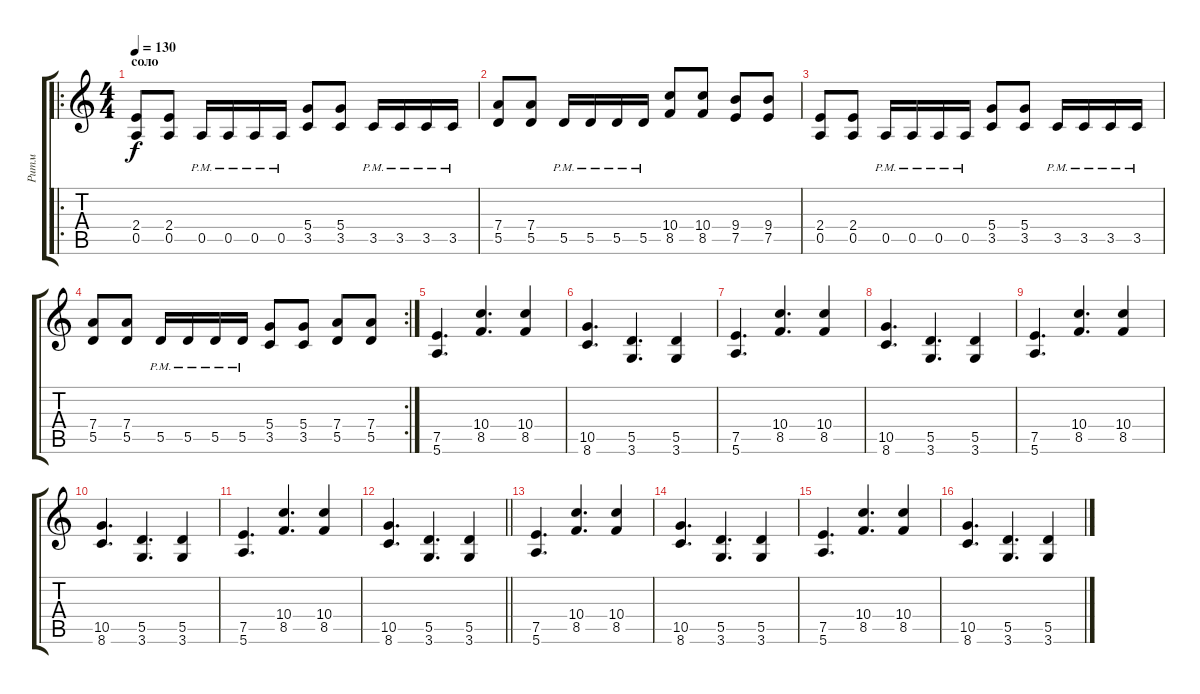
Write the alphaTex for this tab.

\track ("Ритм" "Ритм") {instrument distortionguitar}
\staff {score tabs}
\tuning (E4 B3 G3 D3 A2 E2) {hide}
\ro
\ts (4 4)
\section ("" "соло")
\tempo 130
\clef g2
\ks c
(2.4 0.5).8{dy f} (2.4 0.5).8 0.5{pm}.16 0.5{pm}.16 0.5{pm}.16 0.5{pm}.16 (5.4 3.5).8 (5.4 3.5).8 3.5{pm}.16 3.5{pm}.16 3.5{pm}.16 3.5{pm}.16 |
(7.4 5.5).8 (7.4 5.5).8 5.5{pm}.16 5.5{pm}.16 5.5{pm}.16 5.5{pm}.16 (10.4 8.5).8 (10.4 8.5).8 (9.4 7.5).8 (9.4 7.5).8 |
(2.4 0.5).8 (2.4 0.5).8 0.5{pm}.16 0.5{pm}.16 0.5{pm}.16 0.5{pm}.16 (5.4 3.5).8 (5.4 3.5).8 3.5{pm}.16 3.5{pm}.16 3.5{pm}.16 3.5{pm}.16 |
\rc 2
(7.4 5.5).8 (7.4 5.5).8 5.5{pm}.16 5.5{pm}.16 5.5{pm}.16 5.5{pm}.16 (5.4 3.5).8 (5.4 3.5).8 (7.4 5.5).8 (7.4 5.5).8 |
(7.5 5.6).4{d} (10.4 8.5).4{d} (10.4 8.5).4 |
(10.5 8.6).4{d} (5.5 3.6).4{d} (5.5 3.6).4 |
(7.5 5.6).4{d} (10.4 8.5).4{d} (10.4 8.5).4 |
(10.5 8.6).4{d} (5.5 3.6).4{d} (5.5 3.6).4 |
(7.5 5.6).4{d} (10.4 8.5).4{d} (10.4 8.5).4 |
(10.5 8.6).4{d} (5.5 3.6).4{d} (5.5 3.6).4 |
(7.5 5.6).4{d} (10.4 8.5).4{d} (10.4 8.5).4 |
\barLineRight lightlight
(10.5 8.6).4{d} (5.5 3.6).4{d} (5.5 3.6).4 |
(7.5 5.6).4{d} (10.4 8.5).4{d} (10.4 8.5).4 |
(10.5 8.6).4{d} (5.5 3.6).4{d} (5.5 3.6).4 |
(7.5 5.6).4{d} (10.4 8.5).4{d} (10.4 8.5).4 |
(10.5 8.6).4{d} (5.5 3.6).4{d} (5.5 3.6).4
